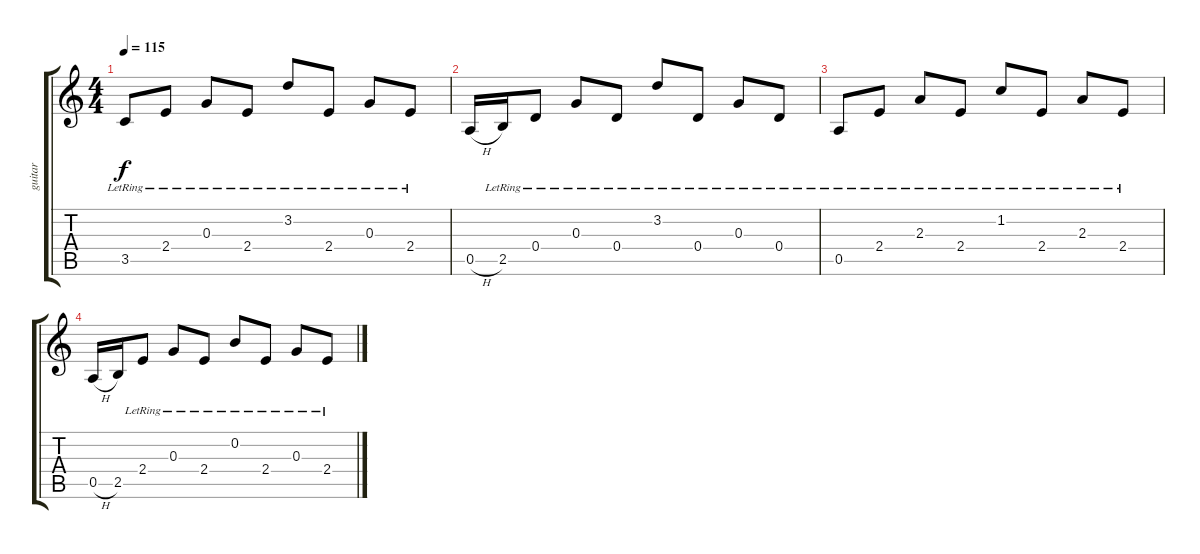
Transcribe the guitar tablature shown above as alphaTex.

\track ("guitar" "guitar") {instrument acousticguitarsteel}
\staff {score tabs}
\tuning (E4 B3 G3 D3 A2 E2) {hide}
\ts (4 4)
\tempo 115
\clef g2
\ks c
3.5{lr}.8{dy f} 2.4{lr}.8 0.3{lr}.8 2.4{lr}.8 3.2{lr}.8 2.4{lr}.8 0.3{lr}.8 2.4{lr}.8 |
0.5{h}.16{volume 10} 2.5{lr}.16 0.4{lr}.8 0.3{lr}.8 0.4{lr}.8 3.2{lr}.8 0.4{lr}.8 0.3{lr}.8 0.4{lr}.8 |
0.5{lr}.8{volume 9} 2.4{lr}.8 2.3{lr}.8 2.4{lr}.8 1.2{lr}.8 2.4{lr}.8 2.3{lr}.8 2.4{lr}.8 |
0.5{h}.16{volume 1} 2.5.16 2.4{lr}.8 0.3{lr}.8 2.4{lr}.8 0.2{lr}.8 2.4{lr}.8 0.3{lr}.8 2.4{lr}.8
